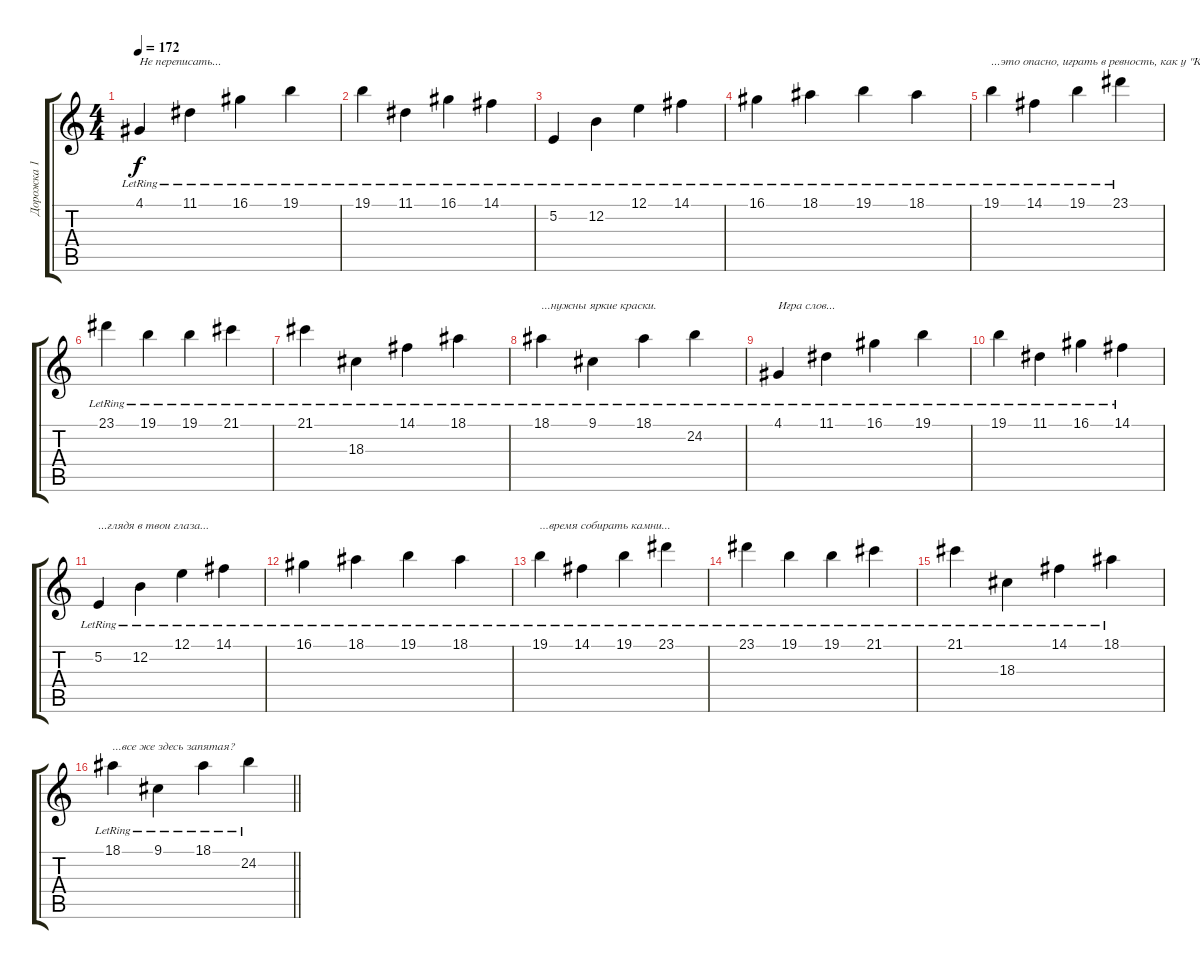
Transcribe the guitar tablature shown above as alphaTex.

\track ("Дорожка 1" "Дорожка 1") {instrument acousticgrandpiano}
\staff {score tabs}
\tuning (E4 B3 G3 D3 A2 E2) {hide}
\ts (4 4)
\tempo 172
\clef g2
\ks c
4.1{lr}.4{txt "Не переписать..." dy f} 11.1{lr}.4 16.1{lr}.4 19.1{lr}.4 |
19.1{lr}.4 11.1{lr}.4 16.1{lr}.4 14.1{lr}.4 |
5.2{lr}.4 12.2{lr}.4 12.1{lr}.4 14.1{lr}.4 |
16.1{lr}.4 18.1{lr}.4 19.1{lr}.4 18.1{lr}.4 |
19.1{lr}.4{txt "...это опасно, играть в ревность, как у \"Касты\"..."} 14.1{lr}.4 19.1{lr}.4 23.1{lr}.4 |
23.1{lr}.4 19.1{lr}.4 19.1{lr}.4 21.1{lr}.4 |
21.1{lr}.4 18.3{lr}.4 14.1{lr}.4 18.1{lr}.4 |
18.1{lr}.4{txt "...нужны яркие краски."} 9.1{lr}.4 18.1{lr}.4 24.2{lr}.4 |
4.1{lr}.4{txt "Игра слов..."} 11.1{lr}.4 16.1{lr}.4 19.1{lr}.4 |
19.1{lr}.4 11.1{lr}.4 16.1{lr}.4 14.1{lr}.4 |
5.2{lr}.4{txt "...глядя в твои глаза..."} 12.2{lr}.4 12.1{lr}.4 14.1{lr}.4 |
16.1{lr}.4 18.1{lr}.4 19.1{lr}.4 18.1{lr}.4 |
19.1{lr}.4{txt "...время собирать камни..."} 14.1{lr}.4 19.1{lr}.4 23.1{lr}.4 |
23.1{lr}.4 19.1{lr}.4 19.1{lr}.4 21.1{lr}.4 |
21.1{lr}.4 18.3{lr}.4 14.1{lr}.4 18.1{lr}.4 |
\barLineRight lightlight
18.1{lr}.4{txt "...все же здесь запятая?"} 9.1{lr}.4 18.1{lr}.4 24.2{lr}.4
